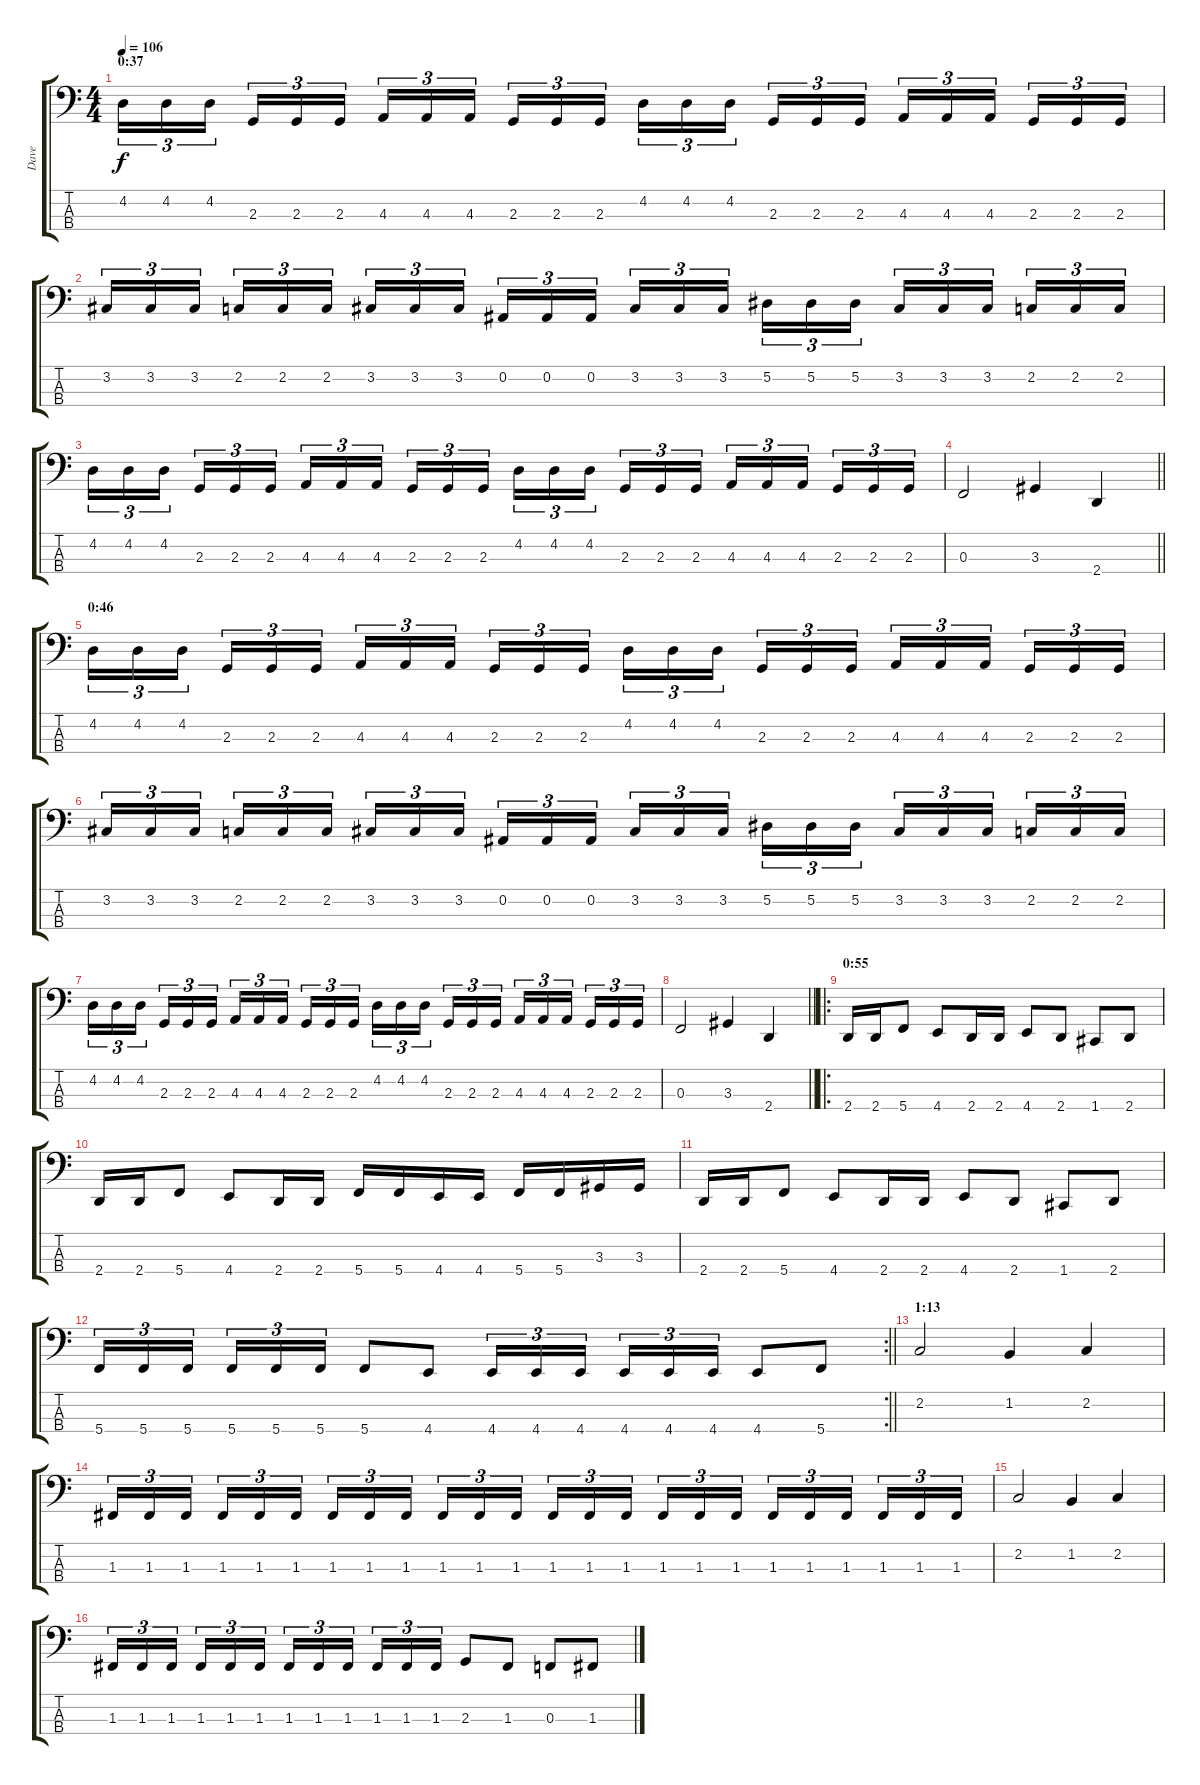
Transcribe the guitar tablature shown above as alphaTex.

\track ("Dave" "Dave") {instrument electricbasspick}
\staff {score tabs}
\tuning (Eb2 Bb1 F1 C1) {hide}
\ts (4 4)
\section ("" "0:37")
\tempo 106
\clef f4
\ks c
4.2.16{tu (3 2) dy f} 4.2.16{tu (3 2)} 4.2.16{tu (3 2) beam splitsecondary} 2.3.16{tu (3 2)} 2.3.16{tu (3 2)} 2.3.16{tu (3 2)} 4.3.16{tu (3 2)} 4.3.16{tu (3 2)} 4.3.16{tu (3 2) beam splitsecondary} 2.3.16{tu (3 2)} 2.3.16{tu (3 2)} 2.3.16{tu (3 2)} 4.2.16{tu (3 2)} 4.2.16{tu (3 2)} 4.2.16{tu (3 2) beam splitsecondary} 2.3.16{tu (3 2)} 2.3.16{tu (3 2)} 2.3.16{tu (3 2)} 4.3.16{tu (3 2)} 4.3.16{tu (3 2)} 4.3.16{tu (3 2) beam splitsecondary} 2.3.16{tu (3 2)} 2.3.16{tu (3 2)} 2.3.16{tu (3 2)} |
3.2.16{tu (3 2)} 3.2.16{tu (3 2)} 3.2.16{tu (3 2) beam splitsecondary} 2.2.16{tu (3 2)} 2.2.16{tu (3 2)} 2.2.16{tu (3 2)} 3.2.16{tu (3 2)} 3.2.16{tu (3 2)} 3.2.16{tu (3 2) beam splitsecondary} 0.2.16{tu (3 2)} 0.2.16{tu (3 2)} 0.2.16{tu (3 2)} 3.2.16{tu (3 2)} 3.2.16{tu (3 2)} 3.2.16{tu (3 2) beam splitsecondary} 5.2.16{tu (3 2)} 5.2.16{tu (3 2)} 5.2.16{tu (3 2)} 3.2.16{tu (3 2)} 3.2.16{tu (3 2)} 3.2.16{tu (3 2) beam splitsecondary} 2.2.16{tu (3 2)} 2.2.16{tu (3 2)} 2.2.16{tu (3 2)} |
4.2.16{tu (3 2)} 4.2.16{tu (3 2)} 4.2.16{tu (3 2) beam splitsecondary} 2.3.16{tu (3 2)} 2.3.16{tu (3 2)} 2.3.16{tu (3 2)} 4.3.16{tu (3 2)} 4.3.16{tu (3 2)} 4.3.16{tu (3 2) beam splitsecondary} 2.3.16{tu (3 2)} 2.3.16{tu (3 2)} 2.3.16{tu (3 2)} 4.2.16{tu (3 2)} 4.2.16{tu (3 2)} 4.2.16{tu (3 2) beam splitsecondary} 2.3.16{tu (3 2)} 2.3.16{tu (3 2)} 2.3.16{tu (3 2)} 4.3.16{tu (3 2)} 4.3.16{tu (3 2)} 4.3.16{tu (3 2) beam splitsecondary} 2.3.16{tu (3 2)} 2.3.16{tu (3 2)} 2.3.16{tu (3 2)} |
\barLineRight lightlight
0.3.2 3.3.4 2.4.4 |
\section ("" "0:46")
4.2.16{tu (3 2)} 4.2.16{tu (3 2)} 4.2.16{tu (3 2) beam splitsecondary} 2.3.16{tu (3 2)} 2.3.16{tu (3 2)} 2.3.16{tu (3 2)} 4.3.16{tu (3 2)} 4.3.16{tu (3 2)} 4.3.16{tu (3 2) beam splitsecondary} 2.3.16{tu (3 2)} 2.3.16{tu (3 2)} 2.3.16{tu (3 2)} 4.2.16{tu (3 2)} 4.2.16{tu (3 2)} 4.2.16{tu (3 2) beam splitsecondary} 2.3.16{tu (3 2)} 2.3.16{tu (3 2)} 2.3.16{tu (3 2)} 4.3.16{tu (3 2)} 4.3.16{tu (3 2)} 4.3.16{tu (3 2) beam splitsecondary} 2.3.16{tu (3 2)} 2.3.16{tu (3 2)} 2.3.16{tu (3 2)} |
3.2.16{tu (3 2)} 3.2.16{tu (3 2)} 3.2.16{tu (3 2) beam splitsecondary} 2.2.16{tu (3 2)} 2.2.16{tu (3 2)} 2.2.16{tu (3 2)} 3.2.16{tu (3 2)} 3.2.16{tu (3 2)} 3.2.16{tu (3 2) beam splitsecondary} 0.2.16{tu (3 2)} 0.2.16{tu (3 2)} 0.2.16{tu (3 2)} 3.2.16{tu (3 2)} 3.2.16{tu (3 2)} 3.2.16{tu (3 2) beam splitsecondary} 5.2.16{tu (3 2)} 5.2.16{tu (3 2)} 5.2.16{tu (3 2)} 3.2.16{tu (3 2)} 3.2.16{tu (3 2)} 3.2.16{tu (3 2) beam splitsecondary} 2.2.16{tu (3 2)} 2.2.16{tu (3 2)} 2.2.16{tu (3 2)} |
4.2.16{tu (3 2)} 4.2.16{tu (3 2)} 4.2.16{tu (3 2) beam splitsecondary} 2.3.16{tu (3 2)} 2.3.16{tu (3 2)} 2.3.16{tu (3 2)} 4.3.16{tu (3 2)} 4.3.16{tu (3 2)} 4.3.16{tu (3 2) beam splitsecondary} 2.3.16{tu (3 2)} 2.3.16{tu (3 2)} 2.3.16{tu (3 2)} 4.2.16{tu (3 2)} 4.2.16{tu (3 2)} 4.2.16{tu (3 2) beam splitsecondary} 2.3.16{tu (3 2)} 2.3.16{tu (3 2)} 2.3.16{tu (3 2)} 4.3.16{tu (3 2)} 4.3.16{tu (3 2)} 4.3.16{tu (3 2) beam splitsecondary} 2.3.16{tu (3 2)} 2.3.16{tu (3 2)} 2.3.16{tu (3 2)} |
\barLineRight lightlight
0.3.2 3.3.4 2.4.4 |
\ro
\section ("" "0:55")
2.4.16 2.4.16 5.4.8 4.4.8 2.4.16 2.4.16 4.4.8 2.4.8 1.4.8 2.4.8 |
2.4.16 2.4.16 5.4.8 4.4.8 2.4.16 2.4.16 5.4.16 5.4.16 4.4.16 4.4.16 5.4.16 5.4.16 3.3.16 3.3.16 |
2.4.16 2.4.16 5.4.8 4.4.8 2.4.16 2.4.16 4.4.8 2.4.8 1.4.8 2.4.8 |
\rc 2
\barLineRight lightlight
5.4.16{tu (3 2)} 5.4.16{tu (3 2)} 5.4.16{tu (3 2) beam splitsecondary} 5.4.16{tu (3 2)} 5.4.16{tu (3 2)} 5.4.16{tu (3 2)} 5.4.8 4.4.8 4.4.16{tu (3 2)} 4.4.16{tu (3 2)} 4.4.16{tu (3 2) beam splitsecondary} 4.4.16{tu (3 2)} 4.4.16{tu (3 2)} 4.4.16{tu (3 2)} 4.4.8 5.4.8 |
\section ("" "1:13")
2.2.2 1.2.4 2.2.4 |
1.3.16{tu (3 2)} 1.3.16{tu (3 2)} 1.3.16{tu (3 2) beam splitsecondary} 1.3.16{tu (3 2)} 1.3.16{tu (3 2)} 1.3.16{tu (3 2)} 1.3.16{tu (3 2)} 1.3.16{tu (3 2)} 1.3.16{tu (3 2) beam splitsecondary} 1.3.16{tu (3 2)} 1.3.16{tu (3 2)} 1.3.16{tu (3 2)} 1.3.16{tu (3 2)} 1.3.16{tu (3 2)} 1.3.16{tu (3 2) beam splitsecondary} 1.3.16{tu (3 2)} 1.3.16{tu (3 2)} 1.3.16{tu (3 2)} 1.3.16{tu (3 2)} 1.3.16{tu (3 2)} 1.3.16{tu (3 2) beam splitsecondary} 1.3.16{tu (3 2)} 1.3.16{tu (3 2)} 1.3.16{tu (3 2)} |
2.2.2 1.2.4 2.2.4 |
1.3.16{tu (3 2)} 1.3.16{tu (3 2)} 1.3.16{tu (3 2) beam splitsecondary} 1.3.16{tu (3 2)} 1.3.16{tu (3 2)} 1.3.16{tu (3 2)} 1.3.16{tu (3 2)} 1.3.16{tu (3 2)} 1.3.16{tu (3 2) beam splitsecondary} 1.3.16{tu (3 2)} 1.3.16{tu (3 2)} 1.3.16{tu (3 2)} 2.3.8 1.3.8 0.3.8 1.3.8
